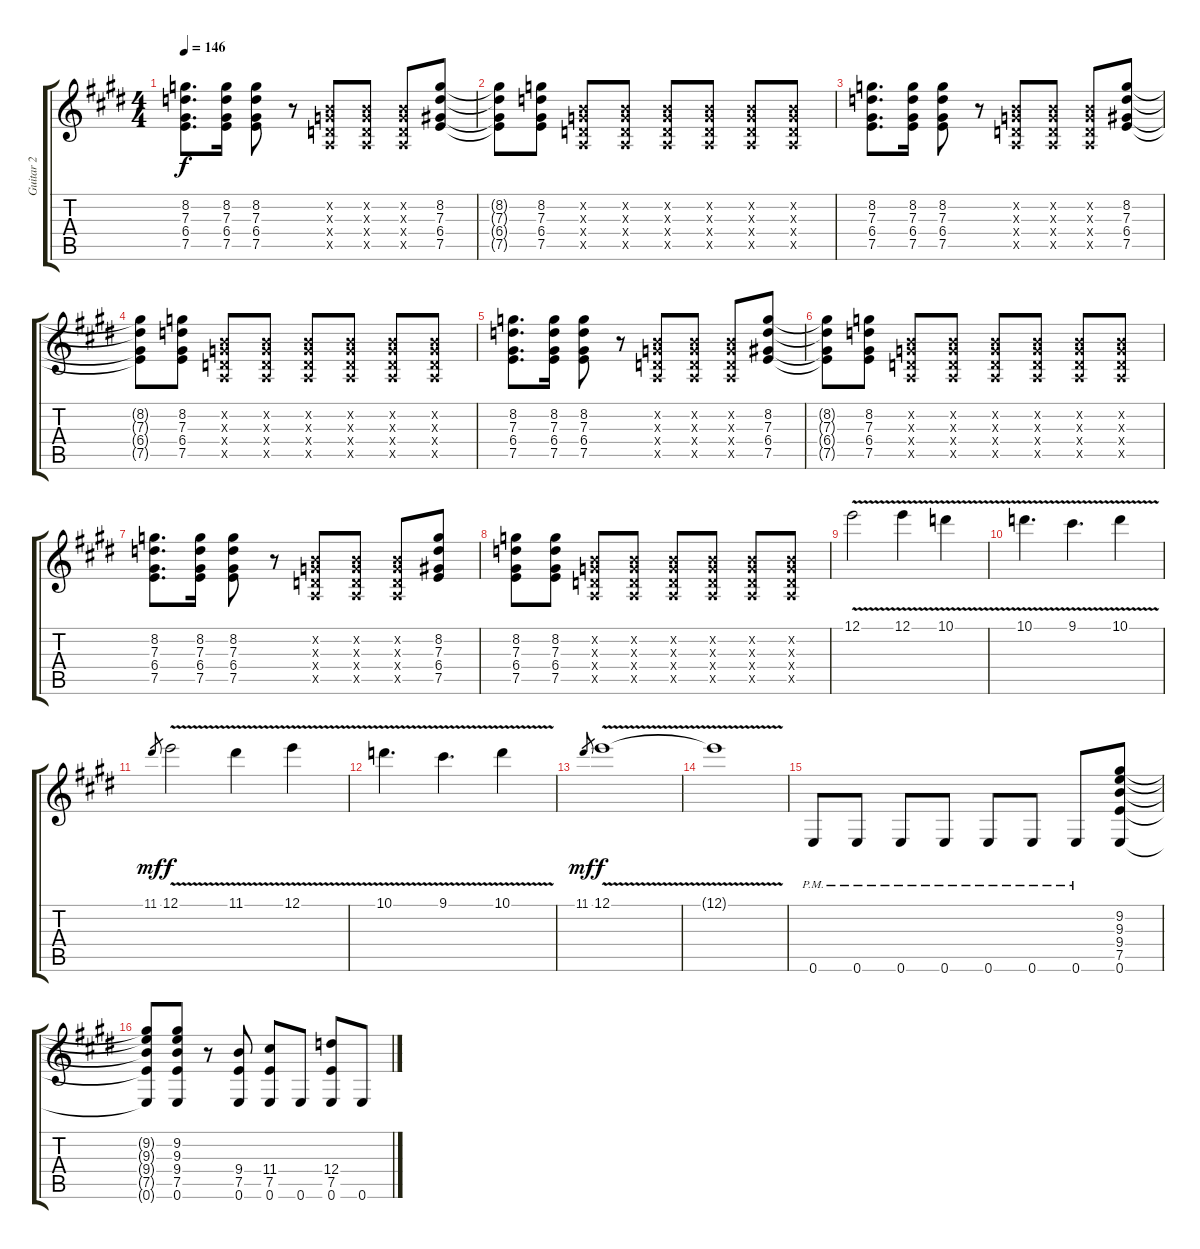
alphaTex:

\track ("Guitar 2" "Guitar 2") {instrument distortionguitar}
\staff {score tabs}
\tuning (E4 B3 G3 D3 A2 E2) {hide}
\ts (4 4)
\tempo 146
\clef g2
\ks e
(8.2 7.3 6.4 7.5).8{d dy f} (8.2 7.3 6.4 7.5).16 (8.2 7.3 6.4 7.5).8 r.8 (0.2{x} 0.3{x} 0.4{x} 0.5{x}).8 (0.2{x} 0.3{x} 0.4{x} 0.5{x}).8 (0.2{x} 0.3{x} 0.4{x} 0.5{x}).8 (8.2 7.3 6.4 7.5).8 |
(8.2{t} 7.3{t} 6.4{t} 7.5{t}).8 (8.2 7.3 6.4 7.5).8 (0.2{x} 0.3{x} 0.4{x} 0.5{x}).8 (0.2{x} 0.3{x} 0.4{x} 0.5{x}).8 (0.2{x} 0.3{x} 0.4{x} 0.5{x}).8 (0.2{x} 0.3{x} 0.4{x} 0.5{x}).8 (0.2{x} 0.3{x} 0.4{x} 0.5{x}).8 (0.2{x} 0.3{x} 0.4{x} 0.5{x}).8 |
(8.2 7.3 6.4 7.5).8{d} (8.2 7.3 6.4 7.5).16 (8.2 7.3 6.4 7.5).8 r.8 (0.2{x} 0.3{x} 0.4{x} 0.5{x}).8 (0.2{x} 0.3{x} 0.4{x} 0.5{x}).8 (0.2{x} 0.3{x} 0.4{x} 0.5{x}).8 (8.2 7.3 6.4 7.5).8 |
(8.2{t} 7.3{t} 6.4{t} 7.5{t}).8 (8.2 7.3 6.4 7.5).8 (0.2{x} 0.3{x} 0.4{x} 0.5{x}).8 (0.2{x} 0.3{x} 0.4{x} 0.5{x}).8 (0.2{x} 0.3{x} 0.4{x} 0.5{x}).8 (0.2{x} 0.3{x} 0.4{x} 0.5{x}).8 (0.2{x} 0.3{x} 0.4{x} 0.5{x}).8 (0.2{x} 0.3{x} 0.4{x} 0.5{x}).8 |
(8.2 7.3 6.4 7.5).8{d} (8.2 7.3 6.4 7.5).16 (8.2 7.3 6.4 7.5).8 r.8 (0.2{x} 0.3{x} 0.4{x} 0.5{x}).8 (0.2{x} 0.3{x} 0.4{x} 0.5{x}).8 (0.2{x} 0.3{x} 0.4{x} 0.5{x}).8 (8.2 7.3 6.4 7.5).8 |
(8.2{t} 7.3{t} 6.4{t} 7.5{t}).8 (8.2 7.3 6.4 7.5).8 (0.2{x} 0.3{x} 0.4{x} 0.5{x}).8 (0.2{x} 0.3{x} 0.4{x} 0.5{x}).8 (0.2{x} 0.3{x} 0.4{x} 0.5{x}).8 (0.2{x} 0.3{x} 0.4{x} 0.5{x}).8 (0.2{x} 0.3{x} 0.4{x} 0.5{x}).8 (0.2{x} 0.3{x} 0.4{x} 0.5{x}).8 |
(8.2 7.3 6.4 7.5).8{d} (8.2 7.3 6.4 7.5).16 (8.2 7.3 6.4 7.5).8 r.8 (0.2{x} 0.3{x} 0.4{x} 0.5{x}).8 (0.2{x} 0.3{x} 0.4{x} 0.5{x}).8 (0.2{x} 0.3{x} 0.4{x} 0.5{x}).8 (8.2 7.3 6.4 7.5).8 |
(8.2 7.3 6.4 7.5).8 (8.2 7.3 6.4 7.5).8 (0.2{x} 0.3{x} 0.4{x} 0.5{x}).8 (0.2{x} 0.3{x} 0.4{x} 0.5{x}).8 (0.2{x} 0.3{x} 0.4{x} 0.5{x}).8 (0.2{x} 0.3{x} 0.4{x} 0.5{x}).8 (0.2{x} 0.3{x} 0.4{x} 0.5{x}).8 (0.2{x} 0.3{x} 0.4{x} 0.5{x}).8 |
12.1{v}.2 12.1{v}.4 10.1{v}.4 |
10.1{v}.4{d} 9.1{v}.4{d} 10.1{v}.4 |
11.1.8{gr dy mf} 12.1{v}.2{dy f} 11.1{v}.4 12.1{v}.4 |
10.1{v}.4{d} 9.1{v}.4{d} 10.1{v}.4 |
11.1.8{gr dy mf} 12.1{v}.1{dy f} |
12.1{v t}.1 |
0.6{pm}.8 0.6{pm}.8 0.6{pm}.8 0.6{pm}.8 0.6{pm}.8 0.6{pm}.8 0.6{pm}.8 (9.2 9.3 9.4 7.5 0.6).8 |
(9.2{t} 9.3{t} 9.4{t} 7.5{t} 0.6{t}).8 (9.2 9.3 9.4 7.5 0.6).8 r.8 (9.4 7.5 0.6).8 (11.4 7.5 0.6).8 0.6.8 (12.4 7.5 0.6).8 0.6.8
